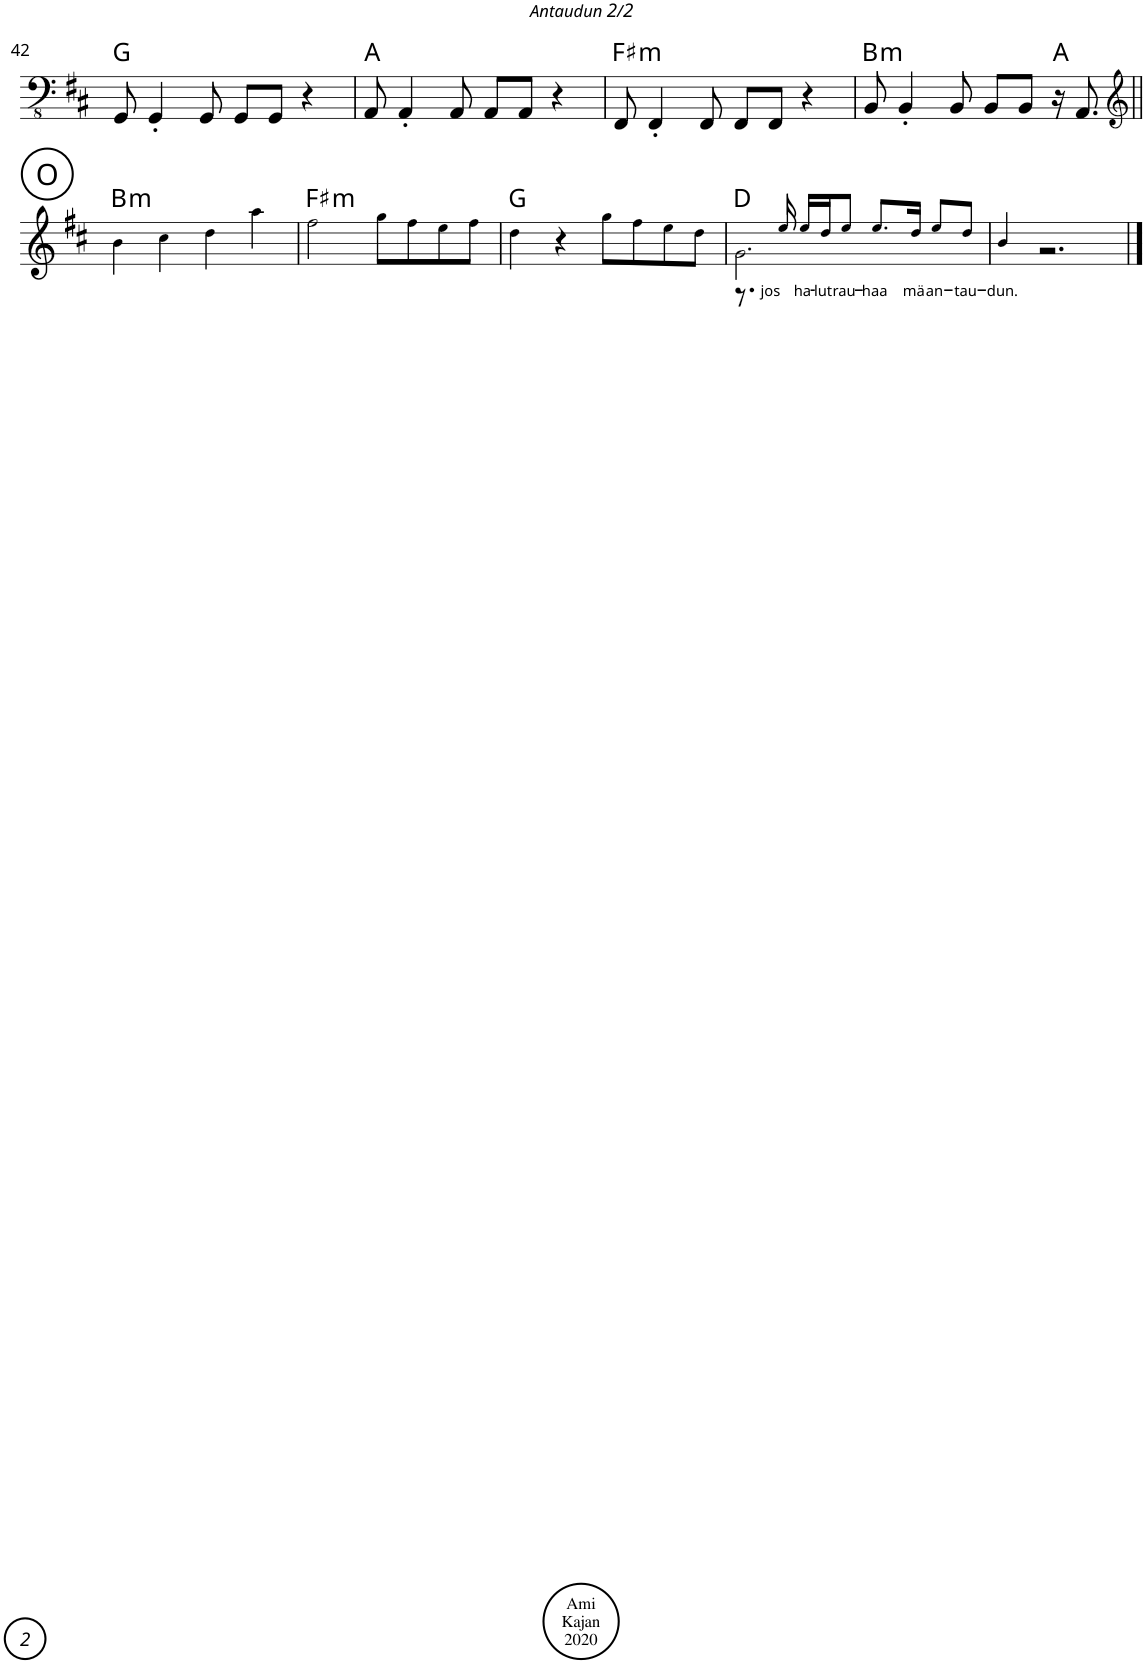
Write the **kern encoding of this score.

**kern	**text	**harte
*part1	*part1	*part1
*staff1	*staff1	*
*I"Piano	*	*
*I'Pno.	*	*
!!LO:PB:g=z
*clefFv4	*	*
*k[f#c#]	*	*
*M4/4	*	*
*met(c)	*	*
=42	=42	=42
8GGG/	.	G:maj
4GGG'/	.	.
8GGG/	.	.
8GGG/L	.	.
8GGG/J	.	.
4r	.	.
=43	=43	=43
8AAA/	.	A:maj
4AAA'/	.	.
8AAA/	.	.
8AAA/L	.	.
8AAA/J	.	.
4r	.	.
=44	=44	=44
!	!	!LO:H:kt=m
8FFF#/	.	F#:min
4FFF#'/	.	.
8FFF#/	.	.
8FFF#/L	.	.
8FFF#/J	.	.
4r	.	.
=45	=45	=45
!	!	!LO:H:kt=m
8BBB/	.	B:min
4BBB'/	.	.
8BBB/	.	.
8BBB/L	.	.
8BBB/J	.	.
16r	.	A:maj
8.AAA/	.	.
!!LO:LB:g=z
!!LO:REH:place=s1:a:cj:enc=circle:fs=14:t=O
=46||	=46||	=46||
*clefG2	*	*
!	!	!LO:H:kt=m
4b!\	.	B:min
4cc#!\	.	.
4dd!\	.	.
4aa!\	.	.
=47	=47	=47
!	!	!LO:H:kt=m
2ff#!\	.	F#:min
8gg!\L	.	.
8ff#!\	.	.
8ee!\	.	.
8ff#!\J	.	.
=48	=48	=48
4dd!\	.	G:maj
4r	.	.
8gg!\L	.	.
8ff#!\	.	.
8ee!\	.	.
8dd!\J	.	.
=49	=49	=49
*^	*	*
2.g!\	8.r	.	D:maj
!	!	!LO:LY:b	!
.	16ee!/	jos	.
!	!	!LO:LY:b	!
.	16ee!/LL	ha-	.
!	!	!LO:LY:b	!
.	16dd!/J	-lut	.
!	!	!LO:LY:b	!
.	8ee!/J	rau-	.
!	!	!LO:LY:b	!
.	8.ee!/L	-haa	.
!	!	!LO:LY:b	!
.	16dd!/Jk	mä	.
!	!	!LO:LY:b	!
4ryy	8ee!/L	an-	.
!	!	!LO:LY:b	!
.	8dd!/J	tau-	.
=50	=50	=50	=50
!	!	!LO:LY:b	!
1ryy	4b!/	-dun.	.
.	2.r	.	.
*v	*v	*	*
==	==	==
*-	*-	*-
